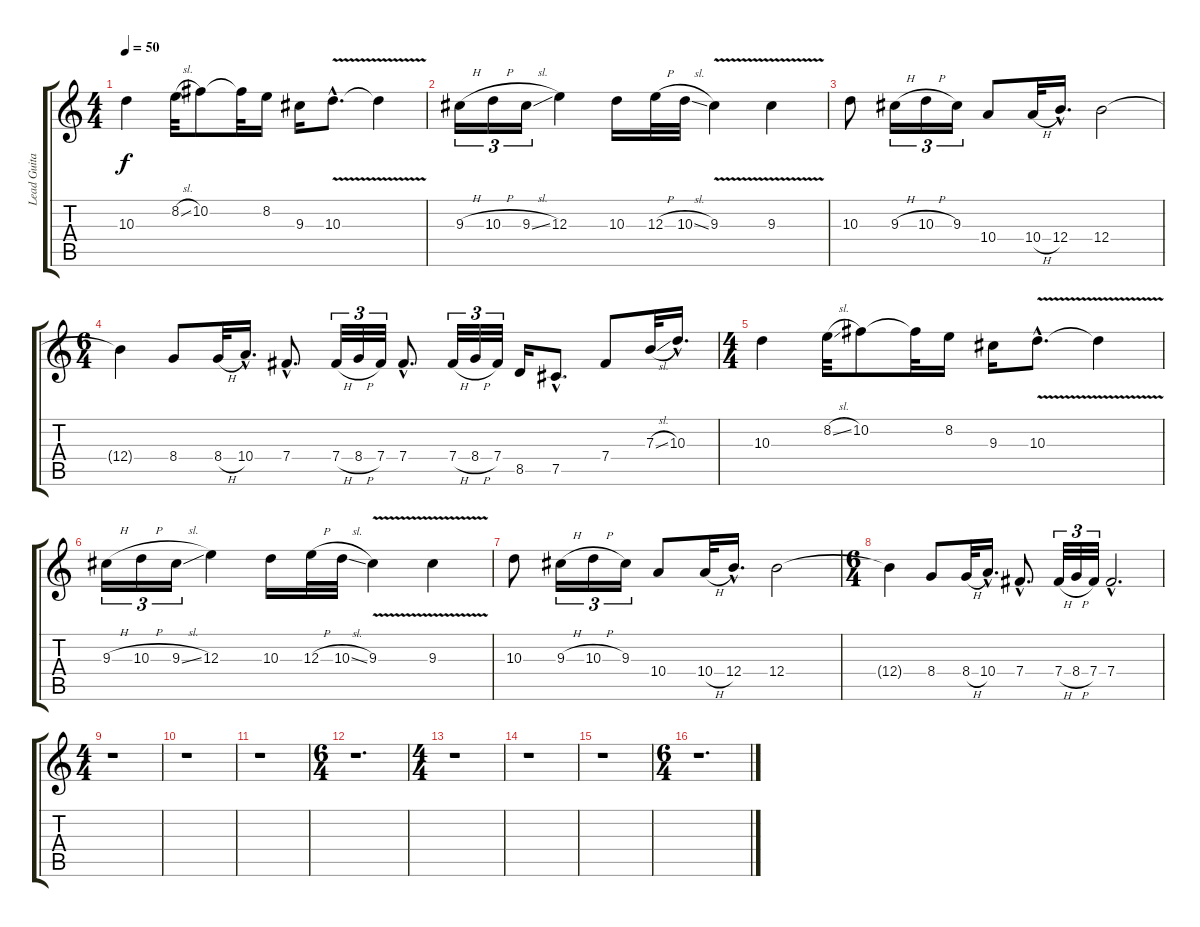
\track ("Lead Guitar 1" "Lead Guita") {instrument overdrivenguitar}
\staff {score tabs}
\tuning (Db4 Ab3 E3 B2 Gb2 Db2) {hide}
\ts (4 4)
\tempo 50
\clef g2
\ks c
10.3.4{dy f} 8.2{sl}.32 10.2.8 10.2{t}.32 8.2.16 9.3.16 10.3{v hac}.8{d} 10.3{t}.4 |
9.3{h}.16{tu (3 2)} 10.3{h}.16{tu (3 2)} 9.3{sl}.16{tu (3 2)} 12.3.4 10.3.16 12.3{h}.32 10.3{sl}.32 9.3{v}.4 9.3{v}.4 |
10.3.8 9.3{h}.16{tu (3 2)} 10.3{h}.16{tu (3 2)} 9.3.16{tu (3 2)} 10.4.8 10.4{h}.32 12.4{hac}.16{d} 12.4.2 |
\ts (6 4)
12.4{t}.4 8.4.8 8.4{h}.32 10.4{hac}.16{d} 7.4{hac}.8{d} 7.4{h}.32{tu (3 2)} 8.4{h}.32{tu (3 2)} 7.4.32{tu (3 2)} 7.4{hac}.8{d} 7.4{h}.32{tu (3 2)} 8.4{h}.32{tu (3 2)} 7.4.32{tu (3 2)} 8.5.16 7.5{hac}.8{d} 7.4.8 7.3{sl}.32 10.3{hac}.16{d} |
\ts (4 4)
10.3.4 8.2{sl}.32 10.2.8 10.2{t}.32 8.2.16 9.3.16 10.3{v hac}.8{d} 10.3{t}.4 |
9.3{h}.16{tu (3 2)} 10.3{h}.16{tu (3 2)} 9.3{sl}.16{tu (3 2)} 12.3.4 10.3.16 12.3{h}.32 10.3{sl}.32 9.3{v}.4 9.3{v}.4 |
10.3.8 9.3{h}.16{tu (3 2)} 10.3{h}.16{tu (3 2)} 9.3.16{tu (3 2)} 10.4.8 10.4{h}.32 12.4{hac}.16{d} 12.4.2 |
\ts (6 4)
12.4{t}.4 8.4.8 8.4{h}.32 10.4{hac}.16{d} 7.4{hac}.8{d} 7.4{h}.32{tu (3 2)} 8.4{h}.32{tu (3 2)} 7.4.32{tu (3 2)} 7.4{hac}.2{d volume 0} |
\ts (4 4)
r.1 |
r.1 |
r.1 |
\ts (6 4)
r.1{d} |
\ts (4 4)
r.1 |
r.1 |
r.1 |
\ts (6 4)
r.1{d}
